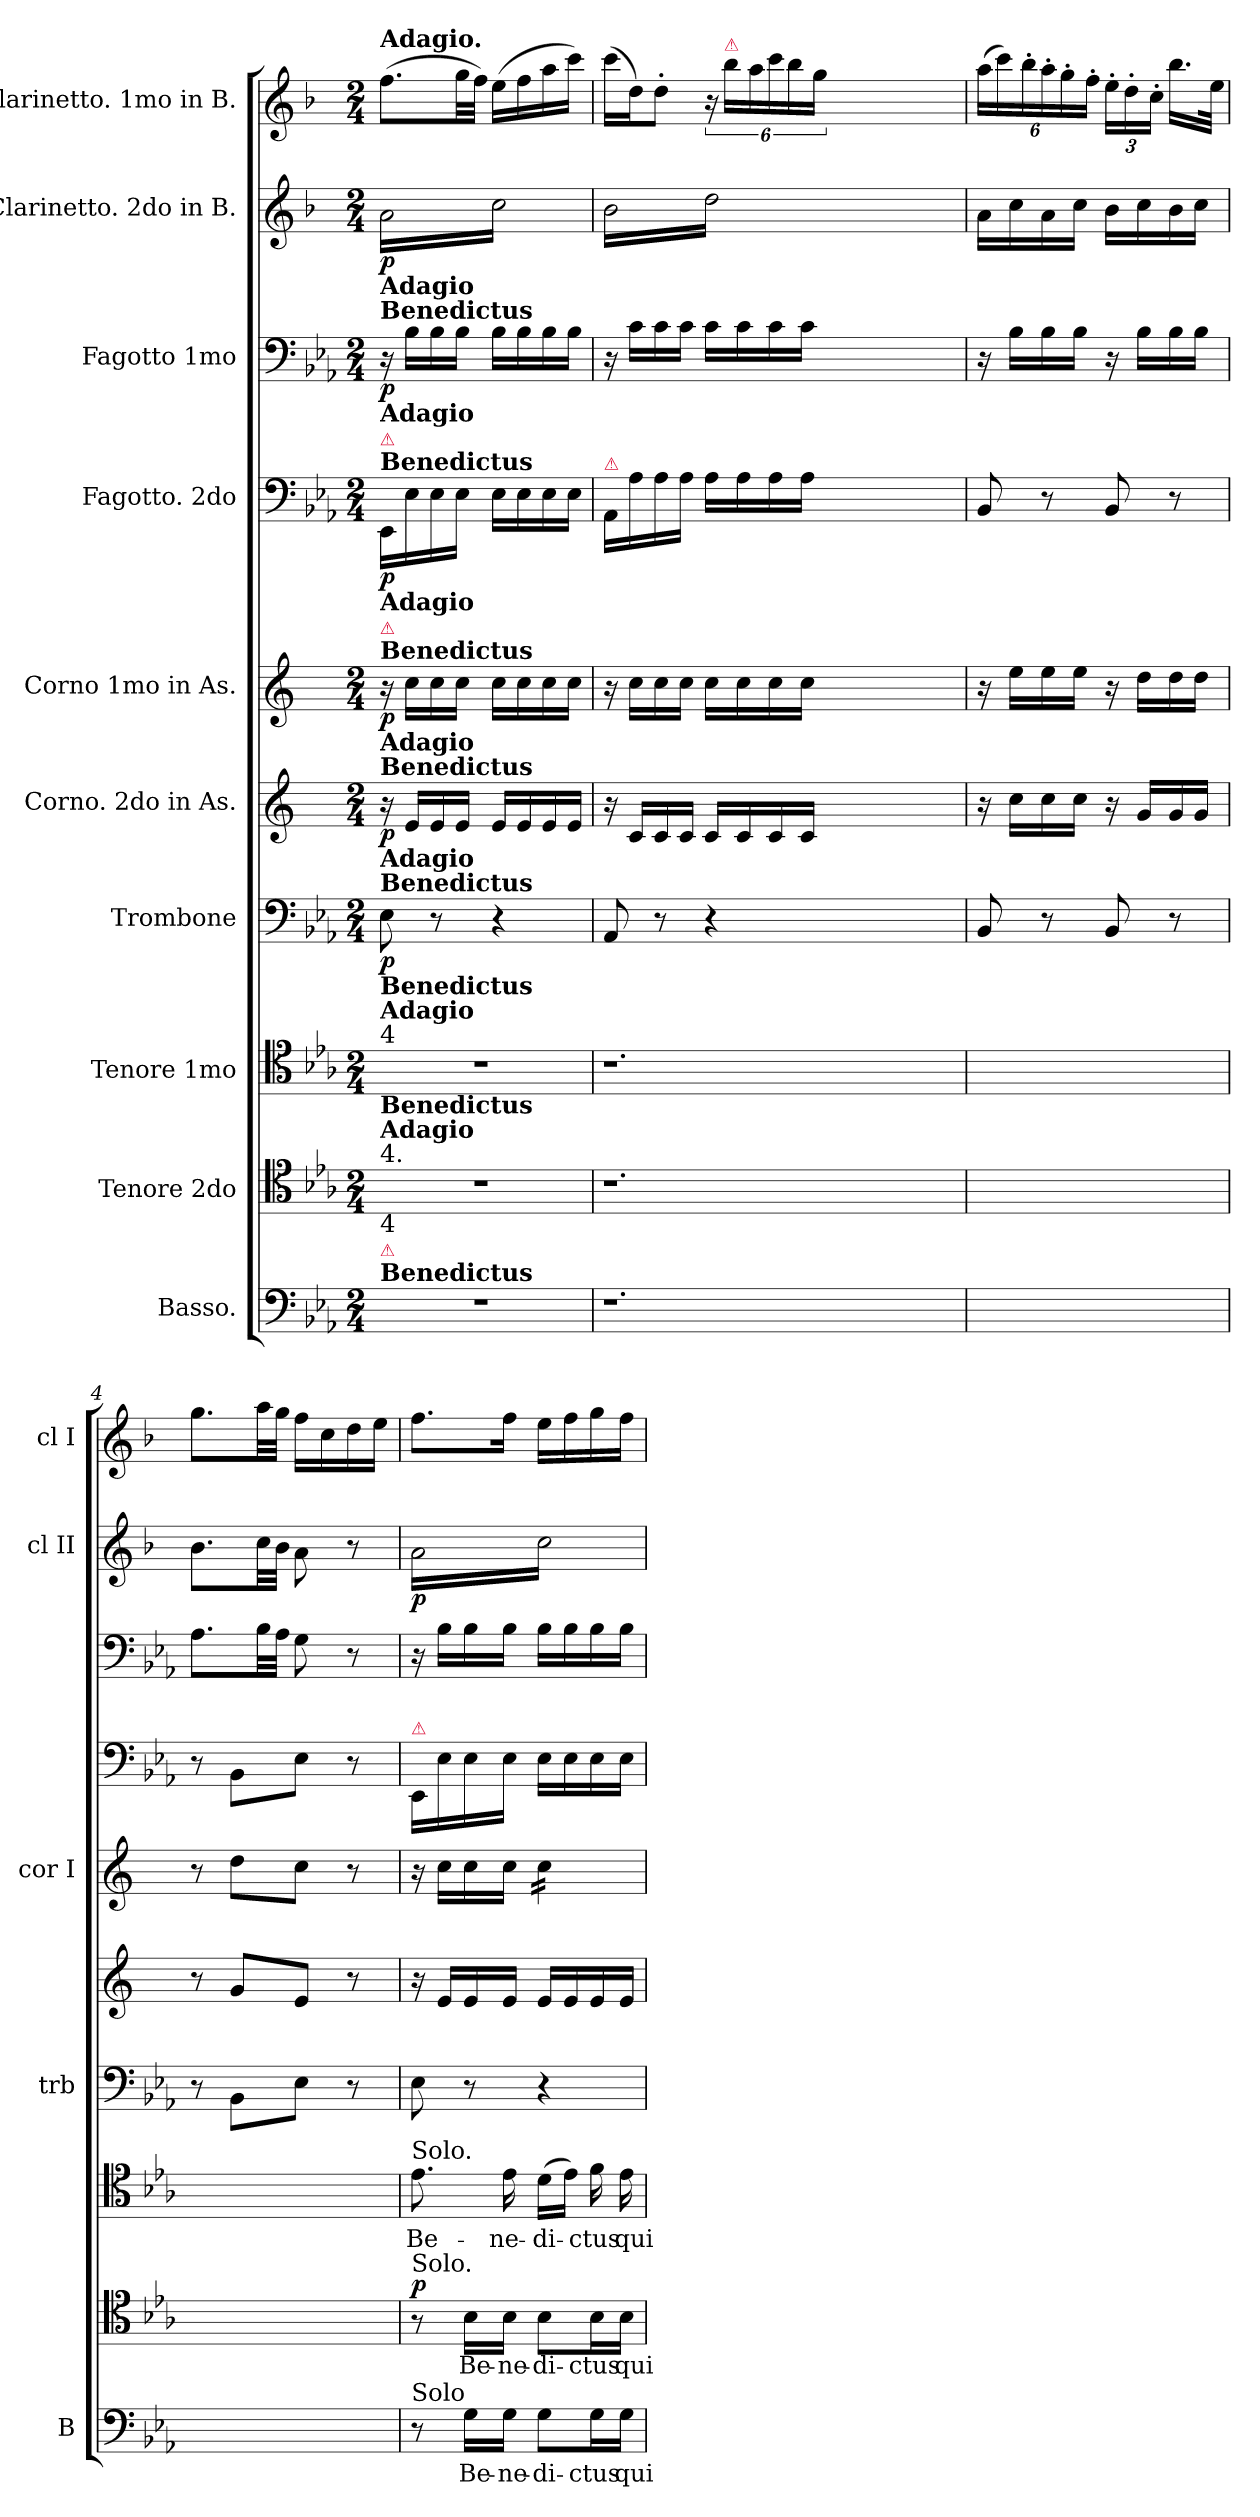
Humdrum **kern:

**kern	**text	**kern	**text	**dynam	**kern	**text	**kern	**dynam	**kern	**dynam	**kern	**dynam	**kern	**dynam	**kern	**dynam	**kern	**dynam	**kern
*part10	*part10	*part9	*part9	*part9	*part8	*part8	*part7	*part7	*part6	*part6	*part5	*part5	*part4	*part4	*part3	*part3	*part2	*part2	*part1
*staff10	*staff10	*staff9	*staff9	*staff9	*staff8	*staff8	*staff7	*staff7	*staff6	*staff6	*staff5	*staff5	*staff4	*staff4	*staff3	*staff3	*staff2	*staff2	*staff1
*I"Basso.	*	*I"Tenore 2do	*	*	*I"Tenore 1mo	*	*I"Trombone	*	*I"Corno. 2do in As.	*	*I"Corno 1mo in As.	*	*I"Fagotto. 2do	*	*I"Fagotto 1mo	*	*I"Clarinetto. 2do in B.	*	*I"Clarinetto. 1mo in B.
*I'B	*	*	*	*	*	*	*I'trb	*	*	*	*I'cor I	*	*	*	*	*	*I'cl II	*	*I'cl I
*clefF4	*	*clefC4	*	*	*clefC4	*	*clefF4	*	*clefG2	*	*clefG2	*	*clefF4	*	*clefF4	*	*clefG2	*	*clefG2
*	*	*	*	*	*	*	*	*	*ITrd5c9	*	*ITrd5c9	*	*	*	*	*	*ITrd1c2	*	*ITrd1c2
*k[b-e-a-]	*	*k[b-e-a-]	*	*	*k[b-e-a-]	*	*k[b-e-a-]	*	*k[b-e-a-]	*	*k[b-e-a-]	*	*k[b-e-a-]	*	*k[b-e-a-]	*	*k[b-e-a-]	*	*k[b-e-a-]
*M2/4	*	*M2/4	*	*	*M2/4	*	*M2/4	*	*M2/4	*	*M2/4	*	*M2/4	*	*M2/4	*	*M2/4	*	*M2/4
=1	=1	=1	=1	=1	=1	=1	=1	=1	=1	=1	=1	=1	=1	=1	=1	=1	=1	=1	=1
!	!	!	!	!	!	!	!	!	!	!	!	!	!	!	!	!	!	!	!LO:TX:a:B:t=Adagio.
!	!	!	!	!	!	!	!	!	!	!	!	!	!	!	!	!	!LO:TX:a:B:t=Benedictus	!	!
!	!	!	!	!	!	!	!	!	!	!	!	!	!	!	!	!	!LO:TX:a:B:t=Adagio	!	!
!	!	!	!	!	!	!	!	!	!	!	!	!	!	!	!LO:TX:a:B:t=Benedictus	!	!	!	!
!	!	!	!	!	!	!	!	!	!	!	!	!	!	!	!LO:TX:a:B:t=Adagio	!	!	!	!
!	!	!	!	!	!	!	!	!	!	!	!	!	!LO:TX:a:B:t=Benedictus	!	!	!	!	!	!
!	!	!	!	!	!	!	!	!	!	!	!	!	!LO:TX:a:color=crimson:t=⚠	!	!	!	!	!	!
!	!	!	!	!	!	!	!	!	!	!	!	!	!LO:TX:a:B:t=Adagio	!	!	!	!	!	!
!	!	!	!	!	!	!	!	!	!	!	!LO:TX:a:B:t=Benedictus	!	!	!	!	!	!	!	!
!	!	!	!	!	!	!	!	!	!	!	!LO:TX:a:color=crimson:t=⚠	!	!	!	!	!	!	!	!
!	!	!	!	!	!	!	!	!	!	!	!LO:TX:a:B:t=Adagio	!	!	!	!	!	!	!	!
!	!	!	!	!	!	!	!	!	!LO:TX:a:B:t=Benedictus	!	!	!	!	!	!	!	!	!	!
!	!	!	!	!	!	!	!	!	!LO:TX:a:B:t=Adagio	!	!	!	!	!	!	!	!	!	!
!	!	!	!	!	!	!	!LO:TX:a:B:t=Benedictus	!	!	!	!	!	!	!	!	!	!	!	!
!	!	!	!	!	!	!	!LO:TX:a:B:t=Adagio	!	!	!	!	!	!	!	!	!	!	!	!
!	!	!	!	!	!LO:TX:a:t=4	!	!	!	!	!	!	!	!	!	!	!	!	!	!
!	!	!	!	!	!LO:TX:a:B:t=Adagio	!	!	!	!	!	!	!	!	!	!	!	!	!	!
!	!	!	!	!	!LO:TX:a:B:t=Benedictus	!	!	!	!	!	!	!	!	!	!	!	!	!	!
!	!	!LO:TX:a:t=4.	!	!	!	!	!	!	!	!	!	!	!	!	!	!	!	!	!
!	!	!LO:TX:a:B:t=Adagio	!	!	!	!	!	!	!	!	!	!	!	!	!	!	!	!	!
!	!	!LO:TX:a:B:t=Benedictus	!	!	!	!	!	!	!	!	!	!	!	!	!	!	!	!	!
!LO:TX:a:B:t=Benedictus	!	!	!	!	!	!	!	!	!	!	!	!	!	!	!	!	!	!	!
!LO:TX:a:color=crimson:t=⚠	!	!	!	!	!	!	!	!	!	!	!	!	!	!	!	!	!	!	!
!LO:TX:a:t=4	!	!	!	!	!	!	!	!	!	!	!	!	!	!	!	!	!	!	!
!	!	!	!	!	!	!	!	!LO:DY:b	!	!LO:DY:b	!	!LO:DY:b	!	!LO:DY:b	!	!LO:DY:b	!	!LO:DY:b	!
*	*	*	*	*	*	*	*	*	*	*	*	*	*	*	*	*	*tremolo	*	*
2r	.	2r	.	.	2r	.	8E-\	p.	16r	p	16r	p.	16EE-/LL	p.	16r	p.	(16g\LL	p	(8.ee-\L
.	.	.	.	.	.	.	.	.	16G/LL	.	16e-\LL	.	16E-\	.	16B-\LL	.	16b-\)	.	.
.	.	.	.	.	.	.	8r	.	16G/	.	16e-\	.	16E-\	.	16B-\	.	16g\	.	.
.	.	.	.	.	.	.	.	.	16G/JJ	.	16e-\JJ	.	16E-\JJ	.	16B-\JJ	.	16b-\)	.	32ff\LL
.	.	.	.	.	.	.	.	.	.	.	.	.	.	.	.	.	.	.	32ee-\JJJ)
.	.	.	.	.	.	.	4r	.	16G/LL	.	16e-\LL	.	16E-\LL	.	16B-\LL	.	16g\	.	(16dd\LL
.	.	.	.	.	.	.	.	.	16G/	.	16e-\	.	16E-\	.	16B-\	.	16b-\)	.	16ee-\
.	.	.	.	.	.	.	.	.	16G/	.	16e-\	.	16E-\	.	16B-\	.	16g\	.	16gg\
.	.	.	.	.	.	.	.	.	16G/JJ	.	16e-\JJ	.	16E-\JJ	.	16B-\JJ	.	16b-\)JJ	.	16bb-\JJ)
=2	=2	=2	=2	=2	=2	=2	=2	=2	=2	=2	=2	=2	=2	=2	=2	=2	=2	=2	=2
!	!	!	!	!	!	!	!	!	!	!	!	!	!LO:TX:a:color=crimson:t=⚠	!	!	!	!	!	!
1.r	.	1.r	.	.	1.r	.	8AA-/	.	16r	.	16r	.	16AA-/LL	.	16r	.	(16a-\LL	.	(16bb-\LL
.	.	.	.	.	.	.	.	.	16E-/LL	.	16e-\LL	.	16A-\	.	16c\LL	.	16cc\)	.	16cc\J)
.	.	.	.	.	.	.	8r	.	16E-/	.	16e-\	.	16A-\	.	16c\	.	16a-\	.	8cc'\J
.	.	.	.	.	.	.	.	.	16E-/JJ	.	16e-\JJ	.	16A-\JJ	.	16c\JJ	.	16cc\)	.	.
.	.	.	.	.	.	.	4r	.	16E-/LL	.	16e-\LL	.	16A-\LL	.	16c\LL	.	16a-\	.	24r
!	!	!	!	!	!	!	!	!	!	!	!	!	!	!	!	!	!	!	!LO:TX:a:color=crimson:t=⚠
.	.	.	.	.	.	.	.	.	.	.	.	.	.	.	.	.	.	.	24aa-\LL
.	.	.	.	.	.	.	.	.	16E-/	.	16e-\	.	16A-\	.	16c\	.	16cc\)	.	.
.	.	.	.	.	.	.	.	.	.	.	.	.	.	.	.	.	.	.	24gg\
.	.	.	.	.	.	.	.	.	16E-/	.	16e-\	.	16A-\	.	16c\	.	16a-\	.	24bb-\
.	.	.	.	.	.	.	.	.	.	.	.	.	.	.	.	.	.	.	24aa-\
.	.	.	.	.	.	.	.	.	16E-/JJ	.	16e-\JJ	.	16A-\JJ	.	16c\JJ	.	16cc\)JJ	.	.
*	*	*	*	*	*	*	*	*	*	*	*	*	*	*	*	*	*Xtremolo	*	*
.	.	.	.	.	.	.	.	.	.	.	.	.	.	.	.	.	.	.	24ff\JJ
.	.	.	.	.	.	.	1ryy	.	1ryy	.	1ryy	.	1ryy	.	1ryy	.	1ryy	.	1ryy
.	.	.	.	.	.	.	.	.	.	.	.	.	.	.	.	.	.	.	.
.	.	.	.	.	.	.	.	.	.	.	.	.	.	.	.	.	.	.	.
.	.	.	.	.	.	.	.	.	.	.	.	.	.	.	.	.	.	.	.
=3	=3	=3	=3	=3	=3	=3	=3	=3	=3	=3	=3	=3	=3	=3	=3	=3	=3	=3	=3
2ryy	.	2ryy	.	.	2ryy	.	8BB-/	.	16r	.	16r	.	8BB-/	.	16r	.	16g\LL	.	(24gg\LL
.	.	.	.	.	.	.	.	.	.	.	.	.	.	.	.	.	.	.	24bb-\)
.	.	.	.	.	.	.	.	.	16e-\LL	.	16g\LL	.	.	.	16B-\LL	.	16b-\	.	.
.	.	.	.	.	.	.	.	.	.	.	.	.	.	.	.	.	.	.	24aa-'\
.	.	.	.	.	.	.	8r	.	16e-\	.	16g\	.	8r	.	16B-\	.	16g\	.	24gg'\
.	.	.	.	.	.	.	.	.	.	.	.	.	.	.	.	.	.	.	24ff'\
.	.	.	.	.	.	.	.	.	16e-\JJ	.	16g\JJ	.	.	.	16B-\JJ	.	16b-\JJ	.	.
.	.	.	.	.	.	.	.	.	.	.	.	.	.	.	.	.	.	.	24ee-'\JJ
.	.	.	.	.	.	.	8BB-/	.	16r	.	16r	.	8BB-/	.	16r	.	16a-\LL	.	24dd'\LL
.	.	.	.	.	.	.	.	.	.	.	.	.	.	.	.	.	.	.	24cc'\
.	.	.	.	.	.	.	.	.	16B-/LL	.	16f\LL	.	.	.	16B-\LL	.	16b-\	.	.
.	.	.	.	.	.	.	.	.	.	.	.	.	.	.	.	.	.	.	24b-'\JJ
.	.	.	.	.	.	.	8r	.	16B-/	.	16f\	.	8r	.	16B-\	.	16a-\	.	16.aa-\LL
.	.	.	.	.	.	.	.	.	16B-/JJ	.	16f\JJ	.	.	.	16B-\JJ	.	16b-\JJ	.	.
.	.	.	.	.	.	.	.	.	.	.	.	.	.	.	.	.	.	.	32dd\JJk
=4	=4	=4	=4	=4	=4	=4	=4	=4	=4	=4	=4	=4	=4	=4	=4	=4	=4	=4	=4
2ryy	.	2ryy	.	.	2ryy	.	8r	.	8r	.	8r	.	8r	.	8.A-\L	.	8.a-\L	.	8.ff\L
.	.	.	.	.	.	.	8BB-\L	.	8B-/L	.	8f\L	.	8BB-\L	.	.	.	.	.	.
.	.	.	.	.	.	.	.	.	.	.	.	.	.	.	32B-\LL	.	32b-\LL	.	32gg\LL
.	.	.	.	.	.	.	.	.	.	.	.	.	.	.	32A-\JJJ	.	32a-\JJJ	.	32ff\JJJ
.	.	.	.	.	.	.	8E-\J	.	8G/J	.	8e-\J	.	8E-\J	.	8G\	.	8g\	.	16ee-\LL
.	.	.	.	.	.	.	.	.	.	.	.	.	.	.	.	.	.	.	16b-\
.	.	.	.	.	.	.	8r	.	8r	.	8r	.	8r	.	8r	.	8r	.	16cc\
.	.	.	.	.	.	.	.	.	.	.	.	.	.	.	.	.	.	.	16dd\JJ
=5	=5	=5	=5	=5	=5	=5	=5	=5	=5	=5	=5	=5	=5	=5	=5	=5	=5	=5	=5
!	!	!	!	!	!	!	!	!	!	!	!	!	!LO:TX:a:color=crimson:t=⚠	!	!	!	!	!	!
!	!	!	!	!	!LO:TX:a:t=Solo.	!	!	!	!	!	!	!	!	!	!	!	!	!	!
!	!	!LO:TX:a:t=Solo.	!	!	!	!	!	!	!	!	!	!	!	!	!	!	!	!	!
!LO:TX:a:t=Solo	!	!	!	!	!	!	!	!	!	!	!	!	!	!	!	!	!	!	!
!	!	!	!	!LO:DY:b	!	!	!	!	!	!	!	!	!	!	!	!	!	!LO:DY:b	!
*	*	*	*	*	*	*	*	*	*	*	*	*	*	*	*	*	*tremolo	*	*
8r	.	8r	.	p	8.e-\	Be-	8E-\	.	16r	.	16r	.	16EE-/LL	.	16r	.	(16g\LL	p	8.ee-\L
.	.	.	.	.	.	.	.	.	16G/LL	.	16e-\LL	.	16E-\	.	16B-\LL	.	16b-\)	.	.
16G\LL	Be-	16B-\LL	Be-	.	.	.	8r	.	16G/	.	16e-\	.	16E-\	.	16B-\	.	16g\	.	.
16G\JJ	-ne-	16B-\JJ	-ne-	.	16e-\	-ne-	.	.	16G/JJ	.	16e-\JJ	.	16E-\JJ	.	16B-\JJ	.	16b-\)	.	16ee-\Jk
!	!	!	!	!	!	!	!	!	!	!	!LO:TX:a:color=crimson:t=⚠	!	!	!	!	!	!	!	!
*	*	*	*	*	*	*	*	*	*	*	*tremolo	*	*	*	*	*	*	*	*
8G\L	-di-	8B-\L	-di-	.	(16d\LL	-di-	4r	.	16G/LL	.	16e-\LL	.	16E-\LL	.	16B-\LL	.	16g\	.	16dd\LL
.	.	.	.	.	16e-\JJ)	.	.	.	16G/	.	16e-\	.	16E-\	.	16B-\	.	16b-\)	.	16ee-\
16G\L	-ctus	16B-\L	-ctus	.	16f\	-ctus	.	.	16G/	.	16e-\	.	16E-\	.	16B-\	.	16g\	.	16ff\
16G\JJ	qui	16B-\JJ	qui	.	16e-\	qui	.	.	16G/JJ	.	16e-\JJ	.	16E-\JJ	.	16B-\JJ	.	16b-\)JJ	.	16ee-\JJ
*	*	*	*	*	*	*	*	*	*	*	*	*	*	*	*	*	*Xtremolo	*	*
*	*	*	*	*	*	*	*	*	*	*	*Xtremolo	*	*	*	*	*	*	*	*
.	.	.	.	.	.	.	.	.	.	.	.	.	.	.	.	.	.	.	.
.	.	.	.	.	.	.	.	.	.	.	.	.	.	.	.	.	.	.	.
.	.	.	.	.	.	.	.	.	.	.	.	.	.	.	.	.	.	.	.
.	.	.	.	.	.	.	.	.	.	.	.	.	.	.	.	.	.	.	.
=	=	=	=	=	=	=	=	=	=	=	=	=	=	=	=	=	=	=	=
*-	*-	*-	*-	*-	*-	*-	*-	*-	*-	*-	*-	*-	*-	*-	*-	*-	*-	*-	*-
